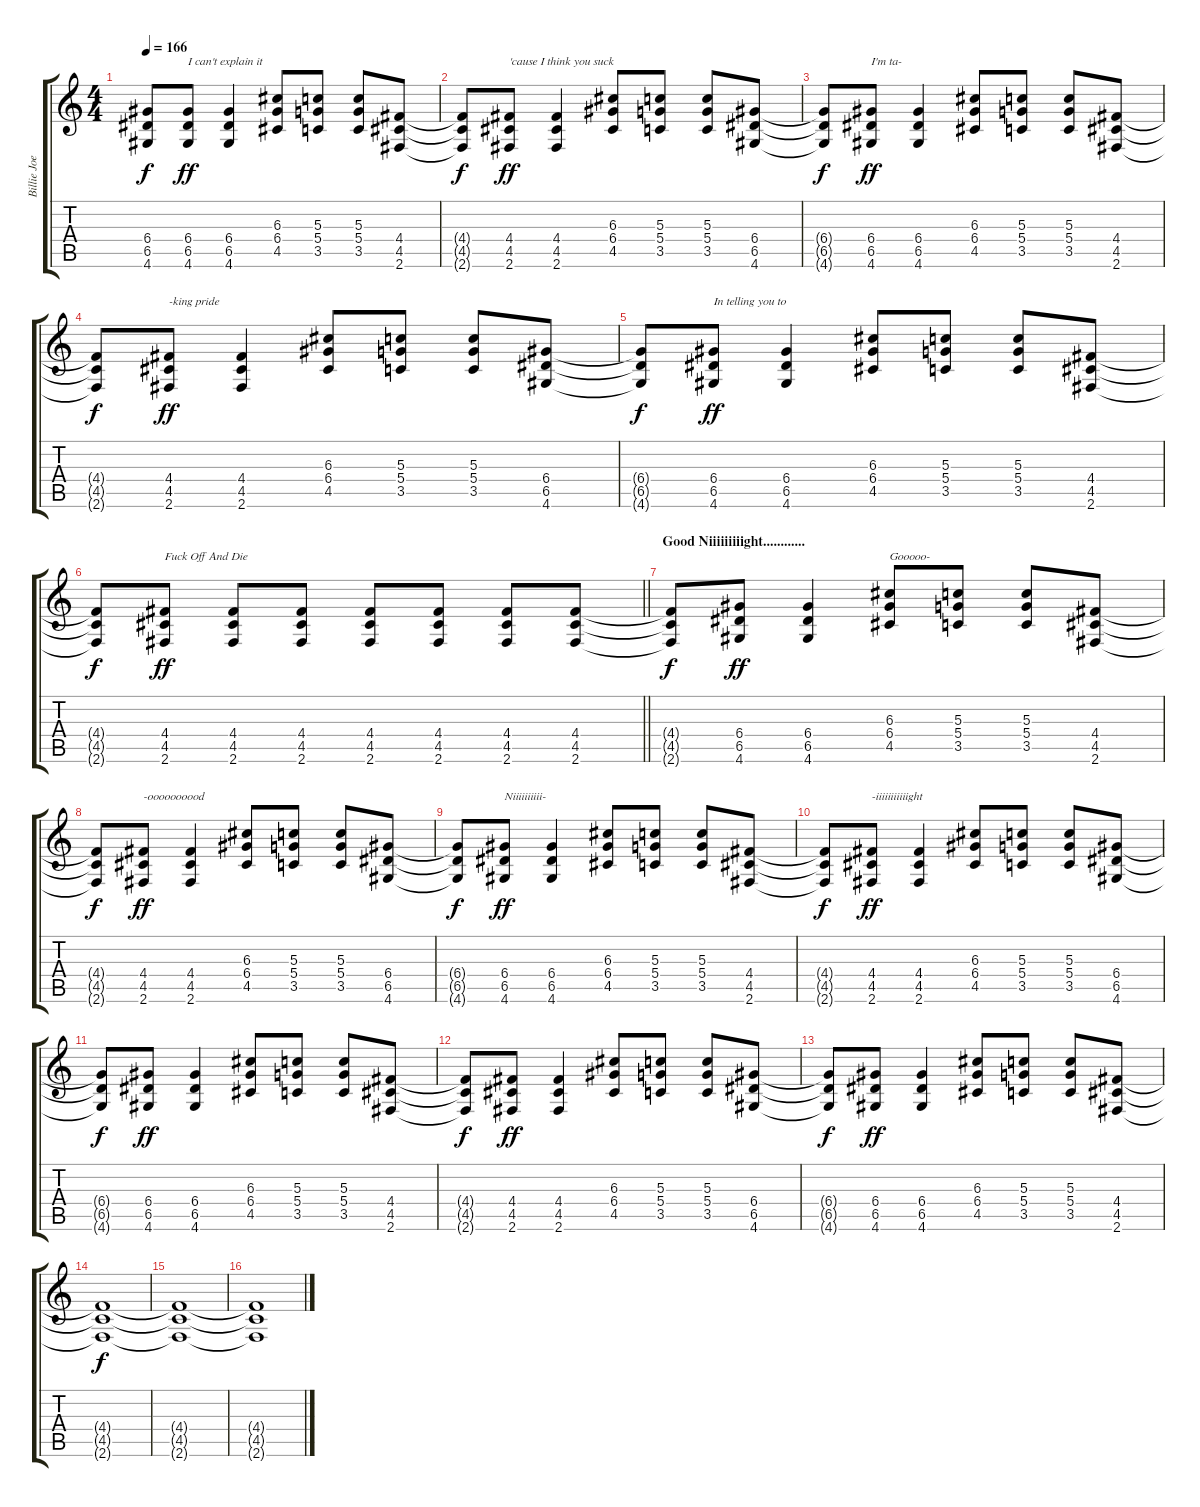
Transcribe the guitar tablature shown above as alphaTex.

\track ("Billie Joe Armstrong (Guitar)" "Billie Joe") {instrument acousticguitarnylon}
\staff {score tabs}
\tuning (E4 B3 G3 D3 A2 E2) {hide}
\ts (4 4)
\tempo 166
\clef g2
\ks c
(6.4{t} 6.5{t} 4.6{t}).8{dy f} (6.4 6.5 4.6).8{txt "I can't explain it " dy ff} (6.4 6.5 4.6).4 (6.3 6.4 4.5).8 (5.3 5.4 3.5).8 (5.3 5.4 3.5).8 (4.4 4.5 2.6).8 |
(4.4{t} 4.5{t} 2.6{t}).8{dy f} (4.4 4.5 2.6).8{txt "'cause I think you suck" dy ff} (4.4 4.5 2.6).4 (6.3 6.4 4.5).8 (5.3 5.4 3.5).8 (5.3 5.4 3.5).8 (6.4 6.5 4.6).8 |
(6.4{t} 6.5{t} 4.6{t}).8{dy f} (6.4 6.5 4.6).8{txt "I'm ta-" dy ff} (6.4 6.5 4.6).4 (6.3 6.4 4.5).8 (5.3 5.4 3.5).8 (5.3 5.4 3.5).8 (4.4 4.5 2.6).8 |
(4.4{t} 4.5{t} 2.6{t}).8{dy f} (4.4 4.5 2.6).8{txt "-king pride" dy ff} (4.4 4.5 2.6).4 (6.3 6.4 4.5).8 (5.3 5.4 3.5).8 (5.3 5.4 3.5).8 (6.4 6.5 4.6).8 |
(6.4{t} 6.5{t} 4.6{t}).8{dy f} (6.4 6.5 4.6).8{txt "In telling you to " dy ff} (6.4 6.5 4.6).4 (6.3 6.4 4.5).8 (5.3 5.4 3.5).8 (5.3 5.4 3.5).8 (4.4 4.5 2.6).8 |
\barLineRight lightlight
(4.4{t} 4.5{t} 2.6{t}).8{dy f} (4.4 4.5 2.6).8{txt "Fuck Off And Die" dy ff} (4.4 4.5 2.6).8 (4.4 4.5 2.6).8 (4.4 4.5 2.6).8 (4.4 4.5 2.6).8 (4.4 4.5 2.6).8 (4.4 4.5 2.6).8 |
\section ("" "Good Niiiiiiiiight............")
(4.4{t} 4.5{t} 2.6{t}).8{dy f} (6.4 6.5 4.6).8{dy ff} (6.4 6.5 4.6).4 (6.3 6.4 4.5).8{txt "Gooooo-"} (5.3 5.4 3.5).8 (5.3 5.4 3.5).8 (4.4 4.5 2.6).8 |
(4.4{t} 4.5{t} 2.6{t}).8{dy f} (4.4 4.5 2.6).8{txt "-oooooooood" dy ff} (4.4 4.5 2.6).4 (6.3 6.4 4.5).8 (5.3 5.4 3.5).8 (5.3 5.4 3.5).8 (6.4 6.5 4.6).8 |
(6.4{t} 6.5{t} 4.6{t}).8{dy f} (6.4 6.5 4.6).8{txt "Niiiiiiiiii-" dy ff} (6.4 6.5 4.6).4 (6.3 6.4 4.5).8 (5.3 5.4 3.5).8 (5.3 5.4 3.5).8 (4.4 4.5 2.6).8 |
(4.4{t} 4.5{t} 2.6{t}).8{dy f} (4.4 4.5 2.6).8{txt "-iiiiiiiiiiight" dy ff} (4.4 4.5 2.6).4 (6.3 6.4 4.5).8 (5.3 5.4 3.5).8 (5.3 5.4 3.5).8 (6.4 6.5 4.6).8 |
(6.4{t} 6.5{t} 4.6{t}).8{dy f} (6.4 6.5 4.6).8{dy ff} (6.4 6.5 4.6).4 (6.3 6.4 4.5).8 (5.3 5.4 3.5).8 (5.3 5.4 3.5).8 (4.4 4.5 2.6).8 |
(4.4{t} 4.5{t} 2.6{t}).8{dy f} (4.4 4.5 2.6).8{dy ff} (4.4 4.5 2.6).4 (6.3 6.4 4.5).8 (5.3 5.4 3.5).8 (5.3 5.4 3.5).8 (6.4 6.5 4.6).8 |
(6.4{t} 6.5{t} 4.6{t}).8{dy f} (6.4 6.5 4.6).8{dy ff} (6.4 6.5 4.6).4 (6.3 6.4 4.5).8 (5.3 5.4 3.5).8 (5.3 5.4 3.5).8 (4.4 4.5 2.6).8 |
(4.4{t} 4.5{t} 2.6{t}).1{dy f volume 0} |
(4.4{t} 4.5{t} 2.6{t}).1 |
(4.4{t} 4.5{t} 2.6{t}).1
